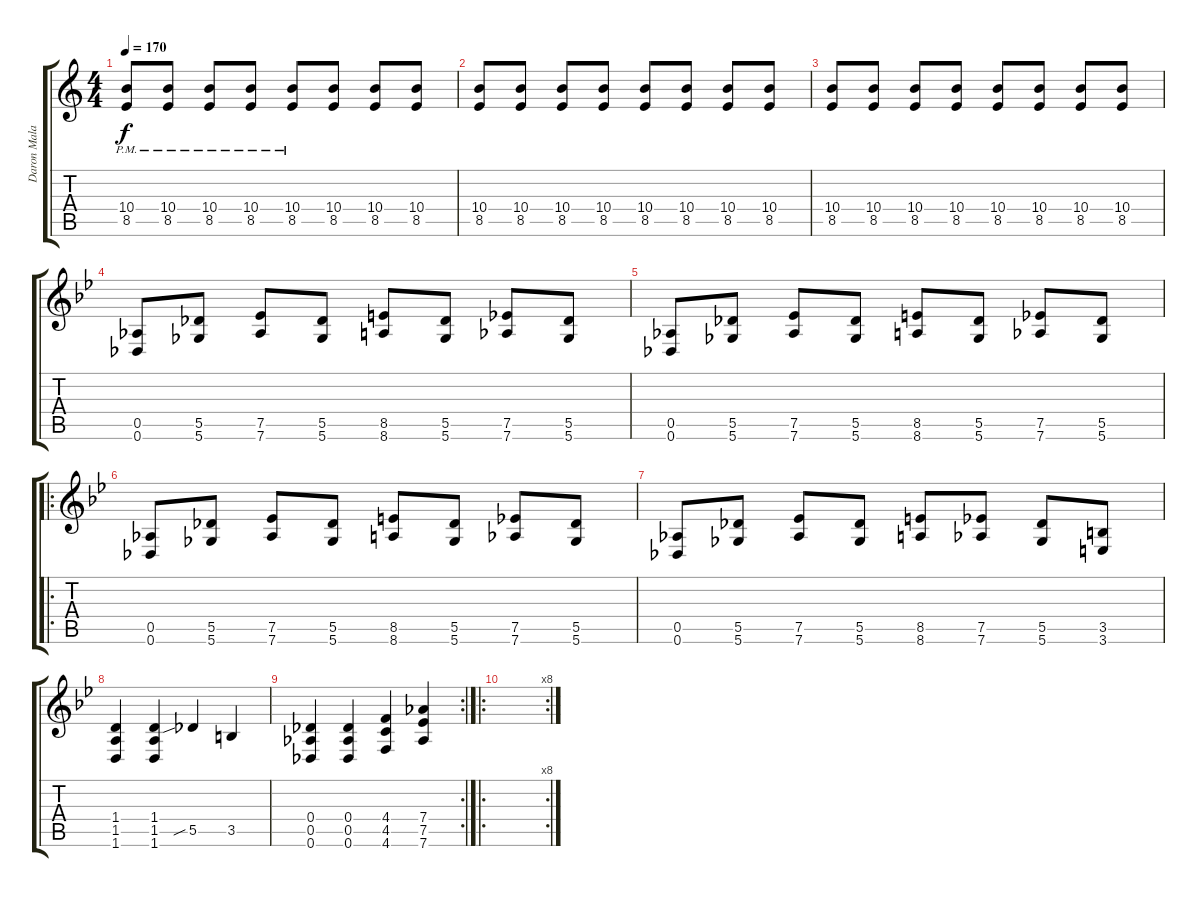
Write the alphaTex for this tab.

\track ("Daron Malakian" "Daron Mala") {instrument distortionguitar}
\staff {score tabs}
\tuning (Eb4 Bb3 Gb3 Db3 Ab2 Db2) {hide}
\ts (4 4)
\tempo 170
\clef g2
\ks c
(10.4{pm} 8.5{pm}).8{dy f} (10.4{pm} 8.5{pm}).8 (10.4{pm} 8.5).8 (10.4{pm} 8.5{pm}).8 (10.4 8.5{pm}).8 (10.4 8.5).8 (10.4 8.5).8 (10.4 8.5).8 |
(10.4 8.5).8 (10.4 8.5).8 (10.4 8.5).8 (10.4 8.5).8 (10.4 8.5).8 (10.4 8.5).8 (10.4 8.5).8 (10.4 8.5).8 |
(10.4 8.5).8 (10.4 8.5).8 (10.4 8.5).8 (10.4 8.5).8 (10.4 8.5).8 (10.4 8.5).8 (10.4 8.5).8 (10.4 8.5).8 |
\ks gminor
(0.5 0.6).8 (5.5 5.6).8 (7.5 7.6).8 (5.5 5.6).8 (8.5 8.6).8 (5.5 5.6).8 (7.5 7.6).8 (5.5 5.6).8 |
(0.5 0.6).8 (5.5 5.6).8 (7.5 7.6).8 (5.5 5.6).8 (8.5 8.6).8 (5.5 5.6).8 (7.5 7.6).8 (5.5 5.6).8 |
\ro
(0.5 0.6).8 (5.5 5.6).8 (7.5 7.6).8 (5.5 5.6).8 (8.5 8.6).8 (5.5 5.6).8 (7.5 7.6).8 (5.5 5.6).8 |
(0.5 0.6).8 (5.5 5.6).8 (7.5 7.6).8 (5.5 5.6).8 (8.5 8.6).8 (7.5 7.6).8 (5.5 5.6).8 (3.5 3.6).8 |
(1.4 1.5 1.6).4 (1.4 1.5 1.6).4 5.5{sib}.4 3.5.4 |
\rc 2
(0.4 0.5 0.6).4 (0.4 0.5 0.6).4 (4.4 4.5 4.6).4 (7.4 7.5 7.6).4 |
\ro
\rc 8
